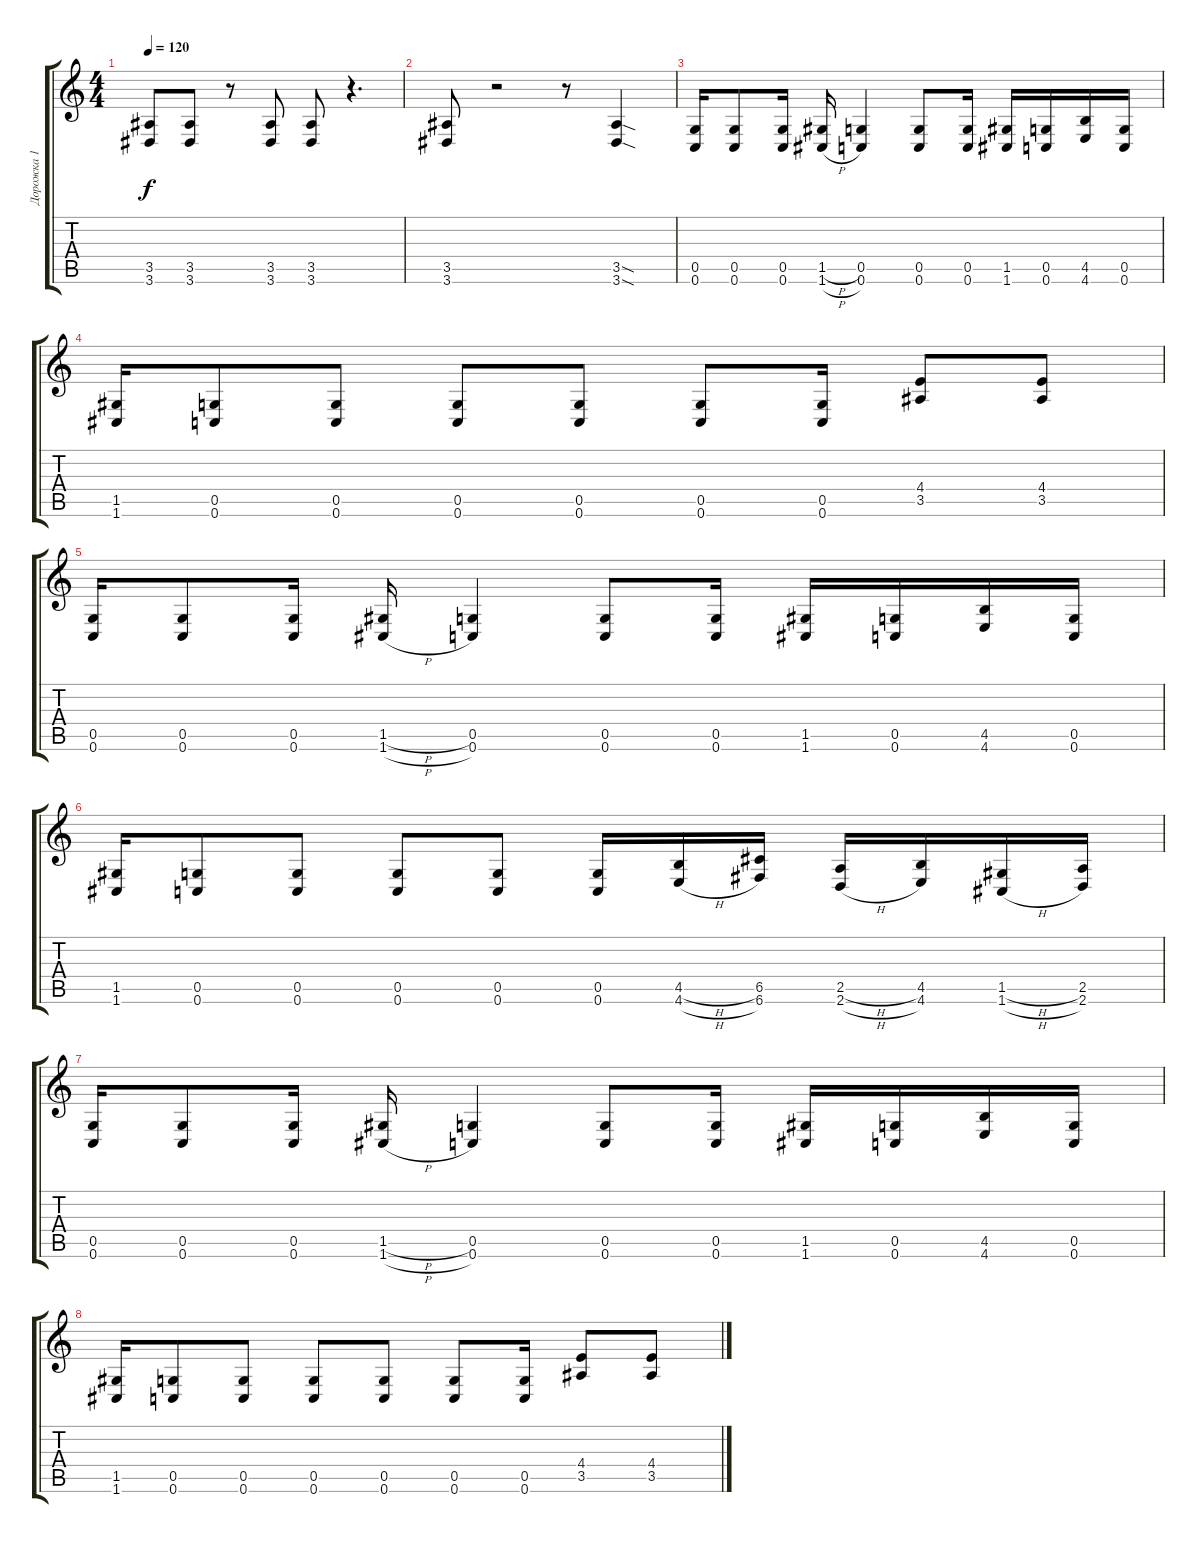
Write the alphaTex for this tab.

\track ("Дорожка 1" "Дорожка 1") {instrument distortionguitar}
\staff {score tabs}
\tuning (D4 A3 F3 C3 G2 C2) {hide}
\ts (4 4)
\tempo 120
\clef g2
\ks c
(3.5 3.6).8{dy f} (3.5 3.6).8 r.8 (3.5 3.6).8 (3.5 3.6).8 r.4{d} |
(3.5 3.6).8 r.2 r.8 (3.5{sod} 3.6{sod}).4 |
(0.5 0.6).16 (0.5 0.6).8 (0.5 0.6).16 (1.5{h} 1.6{h}).16 (0.5 0.6).4 (0.5 0.6).8 (0.5 0.6).16 (1.5 1.6).16 (0.5 0.6).16 (4.5 4.6).16 (0.5 0.6).16 |
(1.5 1.6).16 (0.5 0.6).8 (0.5 0.6).8 (0.5 0.6).8 (0.5 0.6).8 (0.5 0.6).8 (0.5 0.6).16 (4.4 3.5).8 (4.4 3.5).8 |
(0.5 0.6).16 (0.5 0.6).8 (0.5 0.6).16 (1.5{h} 1.6{h}).16 (0.5 0.6).4 (0.5 0.6).8 (0.5 0.6).16 (1.5 1.6).16 (0.5 0.6).16 (4.5 4.6).16 (0.5 0.6).16 |
(1.5 1.6).16 (0.5 0.6).8 (0.5 0.6).8 (0.5 0.6).8 (0.5 0.6).8 (0.5 0.6).16 (4.5{h} 4.6{h}).16 (6.5 6.6).16 (2.5{h} 2.6{h}).16 (4.5 4.6).16 (1.5{h} 1.6{h}).16 (2.5 2.6).16 |
(0.5 0.6).16 (0.5 0.6).8 (0.5 0.6).16 (1.5{h} 1.6{h}).16 (0.5 0.6).4 (0.5 0.6).8 (0.5 0.6).16 (1.5 1.6).16 (0.5 0.6).16 (4.5 4.6).16 (0.5 0.6).16 |
(1.5 1.6).16 (0.5 0.6).8 (0.5 0.6).8 (0.5 0.6).8 (0.5 0.6).8 (0.5 0.6).8 (0.5 0.6).16 (4.4 3.5).8 (4.4 3.5).8
